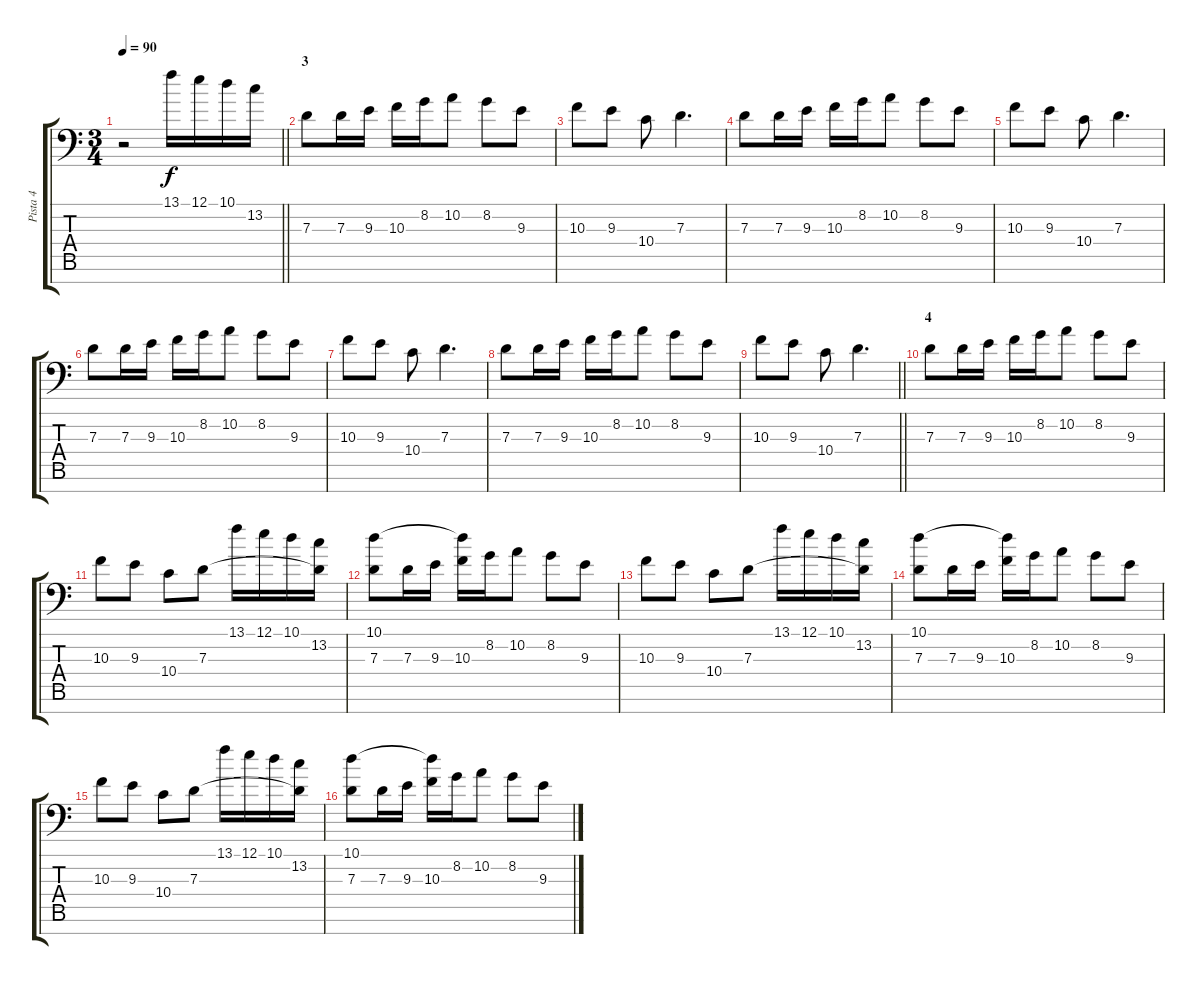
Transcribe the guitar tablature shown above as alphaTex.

\track ("Pista 4" "Pista 4") {instrument fx4atmosphere}
\staff {score tabs}
\tuning (E4 B3 G3 D3 A2 E2 C-1) {hide}
\ts (3 4)
\tempo 90
\clef f4
\barLineRight lightlight
\ks c
r.2{dy f} 13.1.16 12.1.16 10.1.16 13.2.16 |
\section ("" "3")
7.3.8 7.3.16 9.3.16 10.3.16 8.2.16 10.2.8 8.2.8 9.3.8 |
10.3.8 9.3.8 10.4.8 7.3.4{d} |
7.3.8 7.3.16 9.3.16 10.3.16 8.2.16 10.2.8 8.2.8 9.3.8 |
10.3.8 9.3.8 10.4.8 7.3.4{d} |
7.3.8 7.3.16 9.3.16 10.3.16 8.2.16 10.2.8 8.2.8 9.3.8 |
10.3.8 9.3.8 10.4.8 7.3.4{d} |
7.3.8 7.3.16 9.3.16 10.3.16 8.2.16 10.2.8 8.2.8 9.3.8 |
\barLineRight lightlight
10.3.8 9.3.8 10.4.8 7.3.4{d} |
\section ("" "4")
7.3.8 7.3.16 9.3.16 10.3.16 8.2.16 10.2.8 8.2.8 9.3.8 |
10.3.8 9.3.8 10.4.8 7.3.8 13.1.16 12.1.16 10.1.16 (13.2 7.3{t}).16 |
(10.1 7.3).8 7.3.16 9.3.16 (10.1{t} 10.3).16 8.2.16 10.2.8 8.2.8 9.3.8 |
10.3.8 9.3.8 10.4.8 7.3.8 13.1.16 12.1.16 10.1.16 (13.2 7.3{t}).16 |
(10.1 7.3).8 7.3.16 9.3.16 (10.1{t} 10.3).16 8.2.16 10.2.8 8.2.8 9.3.8 |
10.3.8 9.3.8 10.4.8 7.3.8 13.1.16 12.1.16 10.1.16 (13.2 7.3{t}).16 |
(10.1 7.3).8 7.3.16 9.3.16 (10.1{t} 10.3).16 8.2.16 10.2.8 8.2.8 9.3.8
